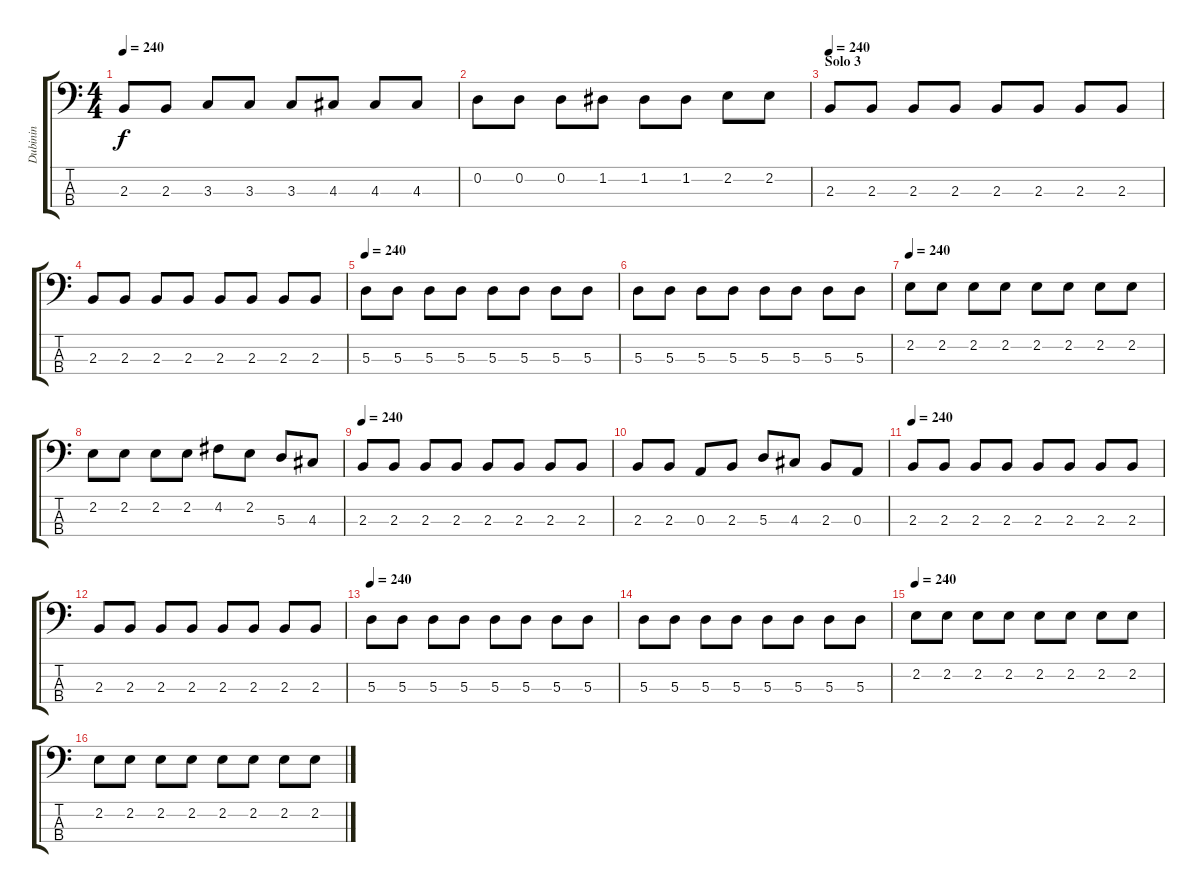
\track ("Dubinin" "Dubinin") {instrument electricbassfinger}
\staff {score tabs}
\tuning (G2 D2 A1 E1) {hide}
\ts (4 4)
\tempo 240
\clef f4
\ks c
2.3.8{dy f} 2.3.8 3.3.8 3.3.8 3.3.8 4.3.8 4.3.8 4.3.8 |
0.2.8 0.2.8 0.2.8 1.2.8 1.2.8 1.2.8 2.2.8 2.2.8 |
\section ("" "Solo 3")
\tempo 240
2.3.8 2.3.8 2.3.8 2.3.8 2.3.8 2.3.8 2.3.8 2.3.8 |
2.3.8 2.3.8 2.3.8 2.3.8 2.3.8 2.3.8 2.3.8 2.3.8 |
\tempo 240
5.3.8 5.3.8 5.3.8 5.3.8 5.3.8 5.3.8 5.3.8 5.3.8 |
5.3.8 5.3.8 5.3.8 5.3.8 5.3.8 5.3.8 5.3.8 5.3.8 |
\tempo 240
2.2.8 2.2.8 2.2.8 2.2.8 2.2.8 2.2.8 2.2.8 2.2.8 |
2.2.8 2.2.8 2.2.8 2.2.8 4.2.8 2.2.8 5.3.8 4.3.8 |
\tempo 240
2.3.8 2.3.8 2.3.8 2.3.8 2.3.8 2.3.8 2.3.8 2.3.8 |
2.3.8 2.3.8 0.3.8 2.3.8 5.3.8 4.3.8 2.3.8 0.3.8 |
\tempo 240
2.3.8 2.3.8 2.3.8 2.3.8 2.3.8 2.3.8 2.3.8 2.3.8 |
2.3.8 2.3.8 2.3.8 2.3.8 2.3.8 2.3.8 2.3.8 2.3.8 |
\tempo 240
5.3.8 5.3.8 5.3.8 5.3.8 5.3.8 5.3.8 5.3.8 5.3.8 |
5.3.8 5.3.8 5.3.8 5.3.8 5.3.8 5.3.8 5.3.8 5.3.8 |
\tempo 240
2.2.8 2.2.8 2.2.8 2.2.8 2.2.8 2.2.8 2.2.8 2.2.8 |
2.2.8 2.2.8 2.2.8 2.2.8 2.2.8 2.2.8 2.2.8 2.2.8
